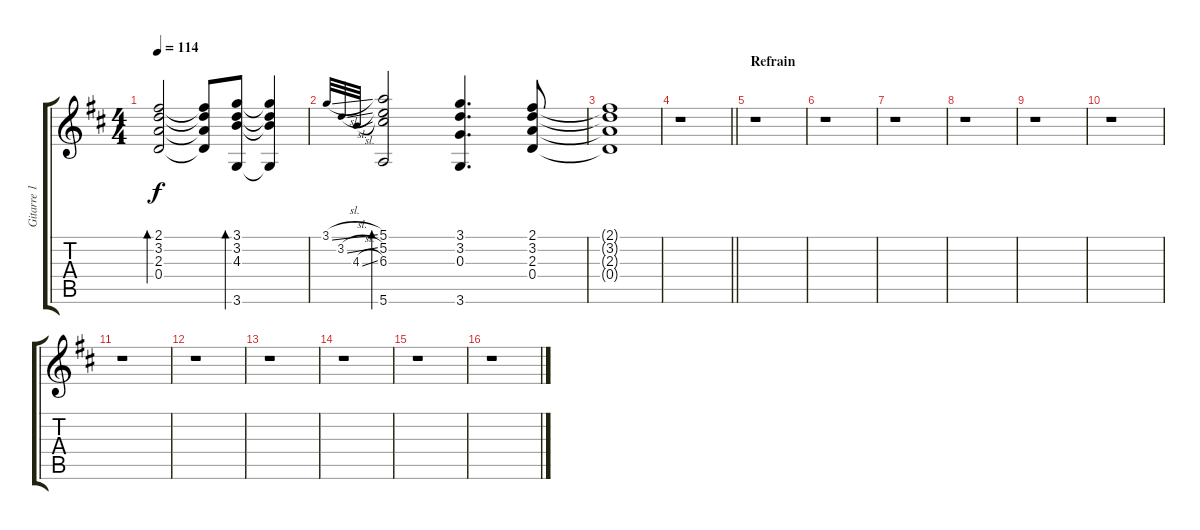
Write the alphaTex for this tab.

\track ("Gitarre 1 - Micha" "Gitarre 1 ") {instrument acousticguitarsteel}
\staff {score tabs}
\tuning (E4 B3 G3 D3 A2 E2) {hide}
\ts (4 4)
\tempo 114
\clef g2
\ks d
(2.1 3.2 2.3 0.4).2{bd 120 dy f} (2.1{t} 3.2{t} 2.3{t} 0.4{t}).8 (3.1 3.2 4.3 3.6).8{bd 120} (3.1{t} 3.2{t} 4.3{t} 3.6{t}).4 |
3.1{sl}.32{gr onbeat} 3.2{sl}.32{gr onbeat} 4.3{sl}.32{gr onbeat} (5.1 5.2 6.3 5.6).2{bd 120} (3.1 3.2 0.3 3.6).4{d} (2.1 3.2 2.3 0.4).8 |
(2.1{t} 3.2{t} 2.3{t} 0.4{t}).1 |
\barLineRight lightlight
r.1 |
\section ("" "Refrain")
r.1 |
r.1 |
r.1 |
r.1 |
r.1 |
r.1 |
r.1 |
r.1 |
r.1 |
r.1 |
r.1 |
r.1
